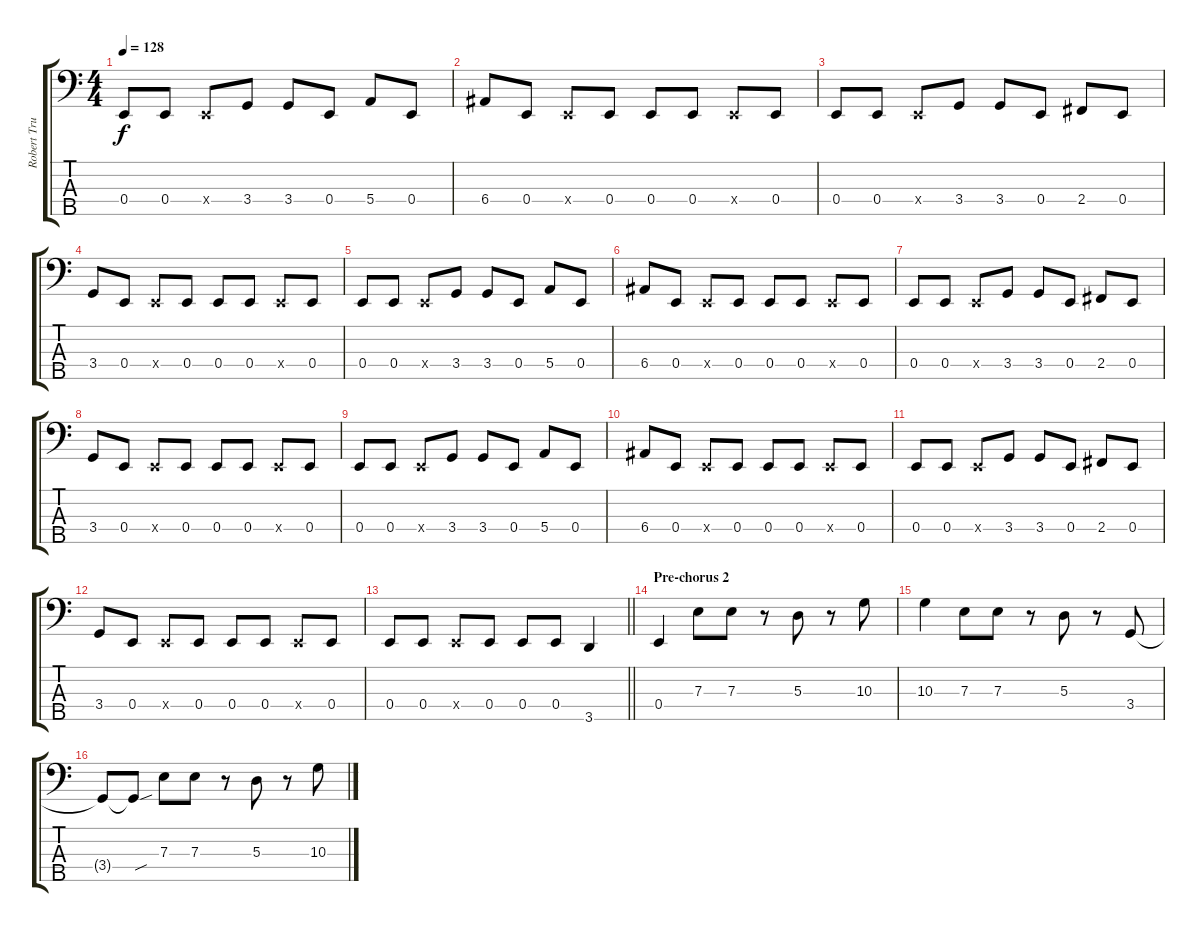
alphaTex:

\track ("Robert Trujillo (Bass)" "Robert Tru") {instrument electricbassfinger}
\staff {score tabs}
\tuning (G2 D2 A1 E1 B0) {hide}
\ts (4 4)
\tempo 128
\clef f4
\ks c
0.4.8{dy f} 0.4.8 0.4{x}.8 3.4.8 3.4.8 0.4.8 5.4.8 0.4.8 |
6.4.8 0.4.8 0.4{x}.8 0.4.8 0.4.8 0.4.8 0.4{x}.8 0.4.8 |
0.4.8 0.4.8 0.4{x}.8 3.4.8 3.4.8 0.4.8 2.4.8 0.4.8 |
3.4.8 0.4.8 0.4{x}.8 0.4.8 0.4.8 0.4.8 0.4{x}.8 0.4.8 |
0.4.8 0.4.8 0.4{x}.8 3.4.8 3.4.8 0.4.8 5.4.8 0.4.8 |
6.4.8 0.4.8 0.4{x}.8 0.4.8 0.4.8 0.4.8 0.4{x}.8 0.4.8 |
0.4.8 0.4.8 0.4{x}.8 3.4.8 3.4.8 0.4.8 2.4.8 0.4.8 |
3.4.8 0.4.8 0.4{x}.8 0.4.8 0.4.8 0.4.8 0.4{x}.8 0.4.8 |
0.4.8 0.4.8 0.4{x}.8 3.4.8 3.4.8 0.4.8 5.4.8 0.4.8 |
6.4.8 0.4.8 0.4{x}.8 0.4.8 0.4.8 0.4.8 0.4{x}.8 0.4.8 |
0.4.8 0.4.8 0.4{x}.8 3.4.8 3.4.8 0.4.8 2.4.8 0.4.8 |
3.4.8 0.4.8 0.4{x}.8 0.4.8 0.4.8 0.4.8 0.4{x}.8 0.4.8 |
\barLineRight lightlight
0.4.8 0.4.8 0.4{x}.8 0.4.8 0.4.8 0.4.8 3.5.4 |
\section ("" "Pre-chorus 2")
0.4.4 7.3.8 7.3.8 r.8 5.3.8 r.8 10.3.8 |
10.3.4 7.3.8 7.3.8 r.8 5.3.8 r.8 3.4.8 |
3.4{t}.8 3.4{sou t}.8 7.3.8 7.3.8 r.8 5.3.8 r.8 10.3.8
